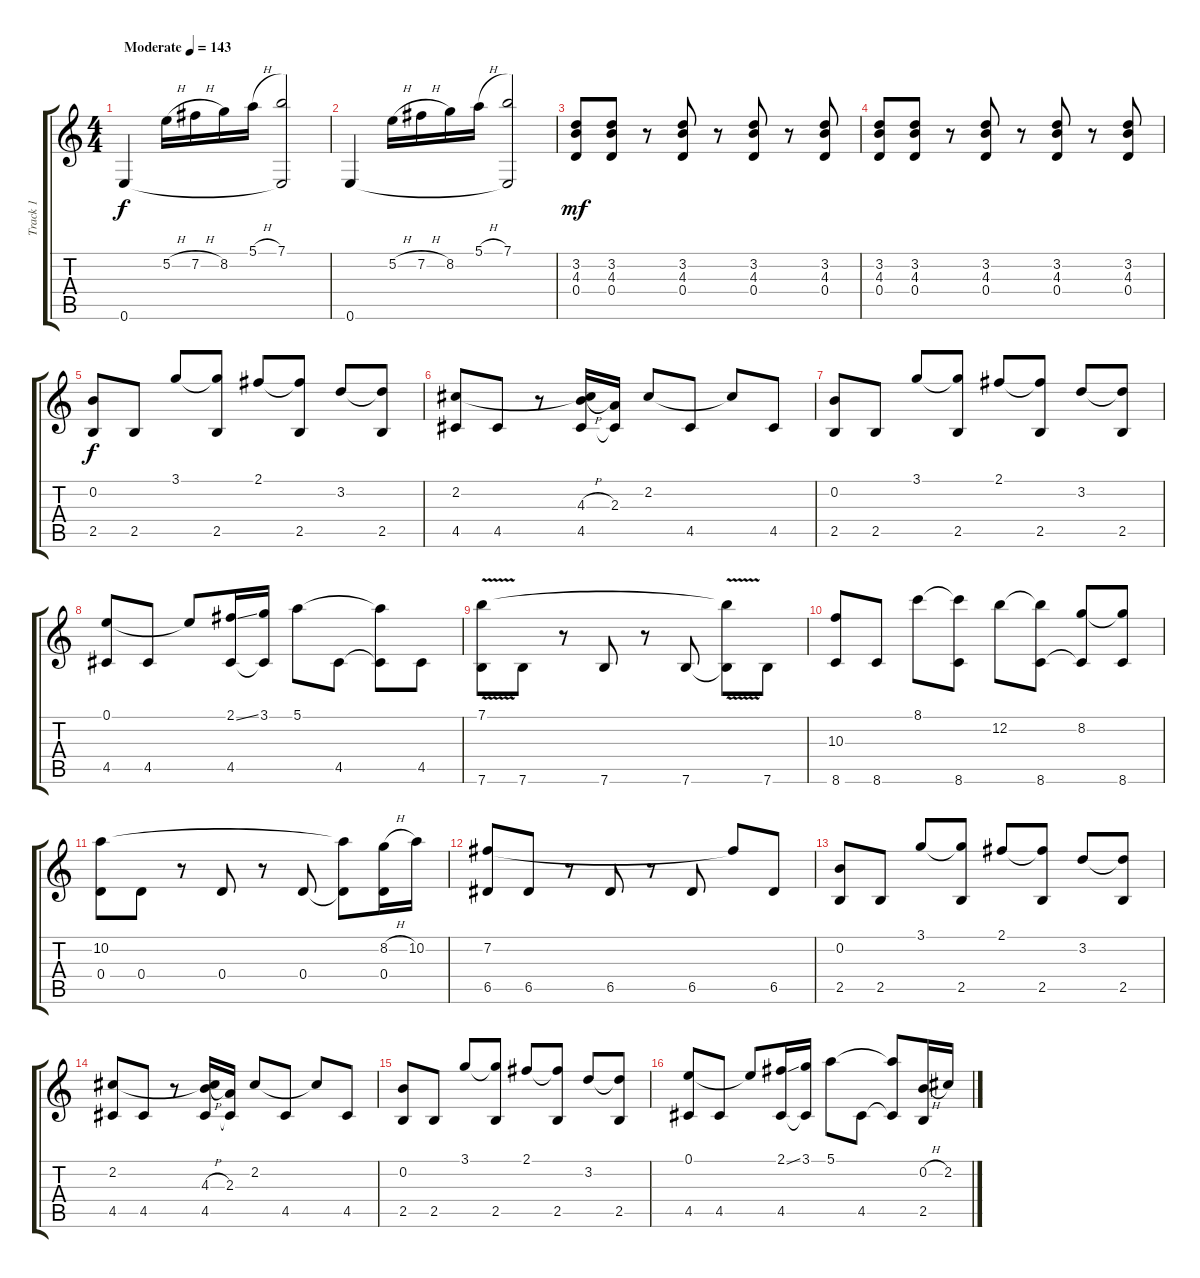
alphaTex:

\track ("Track 1" "Track 1") {instrument acousticguitarsteel}
\staff {score tabs}
\tuning (E4 B3 G3 D3 A2 E2) {hide}
\ts (4 4)
\tempo (143 "Moderate")
\clef g2
\ks c
0.6.4{dy f instrument acousticguitarsteel} 5.2{h}.16 7.2{h}.16 8.2.16 5.1{h}.16 (7.1 0.6{t}).2 |
0.6.4 5.2{h}.16 7.2{h}.16 8.2.16 5.1{h}.16 (7.1 0.6{t}).2 |
(3.2 4.3 0.4).8{dy mf} (3.2 4.3 0.4).8 r.8 (3.2 4.3 0.4).8 r.8 (3.2 4.3 0.4).8 r.8 (3.2 4.3 0.4).8 |
(3.2 4.3 0.4).8 (3.2 4.3 0.4).8 r.8 (3.2 4.3 0.4).8 r.8 (3.2 4.3 0.4).8 r.8 (3.2 4.3 0.4).8 |
(0.2 2.5).8{dy f} 2.5.8 3.1.8 (3.1{t} 2.5).8 2.1.8 (2.1{t} 2.5).8 3.2.8 (3.2{t} 2.5).8 |
(2.2 4.5).8 4.5.8 r.8 (2.2{t} 4.3{h} 4.5).16 (2.3 4.5{t}).16 2.2.8 4.5.8 2.2{t}.8 4.5.8 |
(0.2 2.5).8 2.5.8 3.1.8 (3.1{t} 2.5).8 2.1.8 (2.1{t} 2.5).8 3.2.8 (3.2{t} 2.5).8 |
(0.1 4.5).8 4.5.8 0.1{t}.8 (2.1{ss} 4.5).16 (3.1 4.5{t}).16 5.1.8 4.5.8 (5.1{t} 4.5{t}).8 4.5.8 |
(7.1{v} 7.6).8 7.6.8 r.8 7.6.8 r.8 7.6.8 (7.1{t} 7.6{t}).8 7.6.8 |
(10.3 8.6).8 8.6.8 8.1.8 (8.1{t} 8.6).8 12.2.8 (12.2{t} 8.6).8 (8.2 8.6{t}).8 (8.2{t} 8.6).8 |
(10.2 0.4).8 0.4.8 r.8 0.4.8 r.8 0.4.8 (10.2{t} 0.4{t}).8 (8.2{h} 0.4).16 10.2.16 |
(7.2 6.5).8 6.5.8 r.8 6.5.8 r.8 6.5.8 7.2{t}.8 6.5.8 |
(0.2 2.5).8 2.5.8 3.1.8 (3.1{t} 2.5).8 2.1.8 (2.1{t} 2.5).8 3.2.8 (3.2{t} 2.5).8 |
(2.2 4.5).8 4.5.8 r.8 (2.2{t} 4.3{h} 4.5).16 (2.3 4.5{t}).16 2.2.8 4.5.8 2.2{t}.8 4.5.8 |
(0.2 2.5).8 2.5.8 3.1.8 (3.1{t} 2.5).8 2.1.8 (2.1{t} 2.5).8 3.2.8 (3.2{t} 2.5).8 |
(0.1 4.5).8 4.5.8 0.1{t}.8 (2.1{ss} 4.5).16 (3.1 4.5{t}).16 5.1.8 4.5.8 (5.1{t} 4.5{t}).8 (0.2{h} 2.5).16 2.2.16
